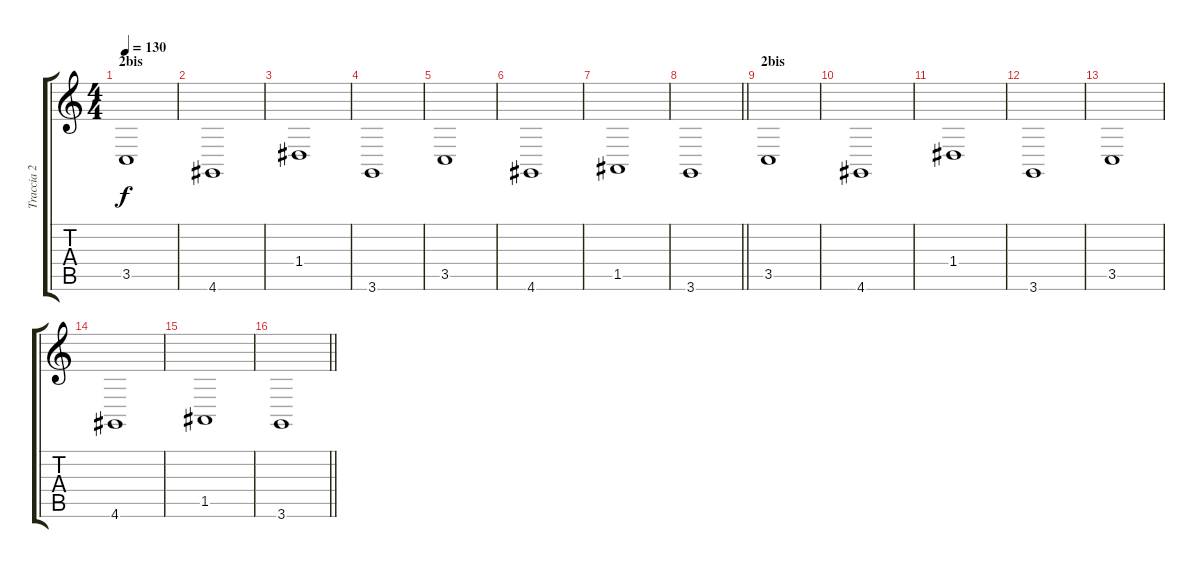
\track ("Traccia 2" "Traccia 2") {instrument stringensemble1}
\staff {score tabs}
\tuning (E4 B3 G3 D3 A2 E2) {hide}
\ts (4 4)
\section ("" "2bis")
\tempo 130
\clef g2
\ks c
3.5.1{dy f} |
4.6.1 |
1.4.1 |
3.6.1 |
3.5.1 |
4.6.1 |
1.5.1 |
\barLineRight lightlight
3.6.1 |
\section ("" "2bis")
3.5.1 |
4.6.1 |
1.4.1 |
3.6.1 |
3.5.1 |
4.6.1 |
1.5.1 |
\barLineRight lightlight
3.6.1
